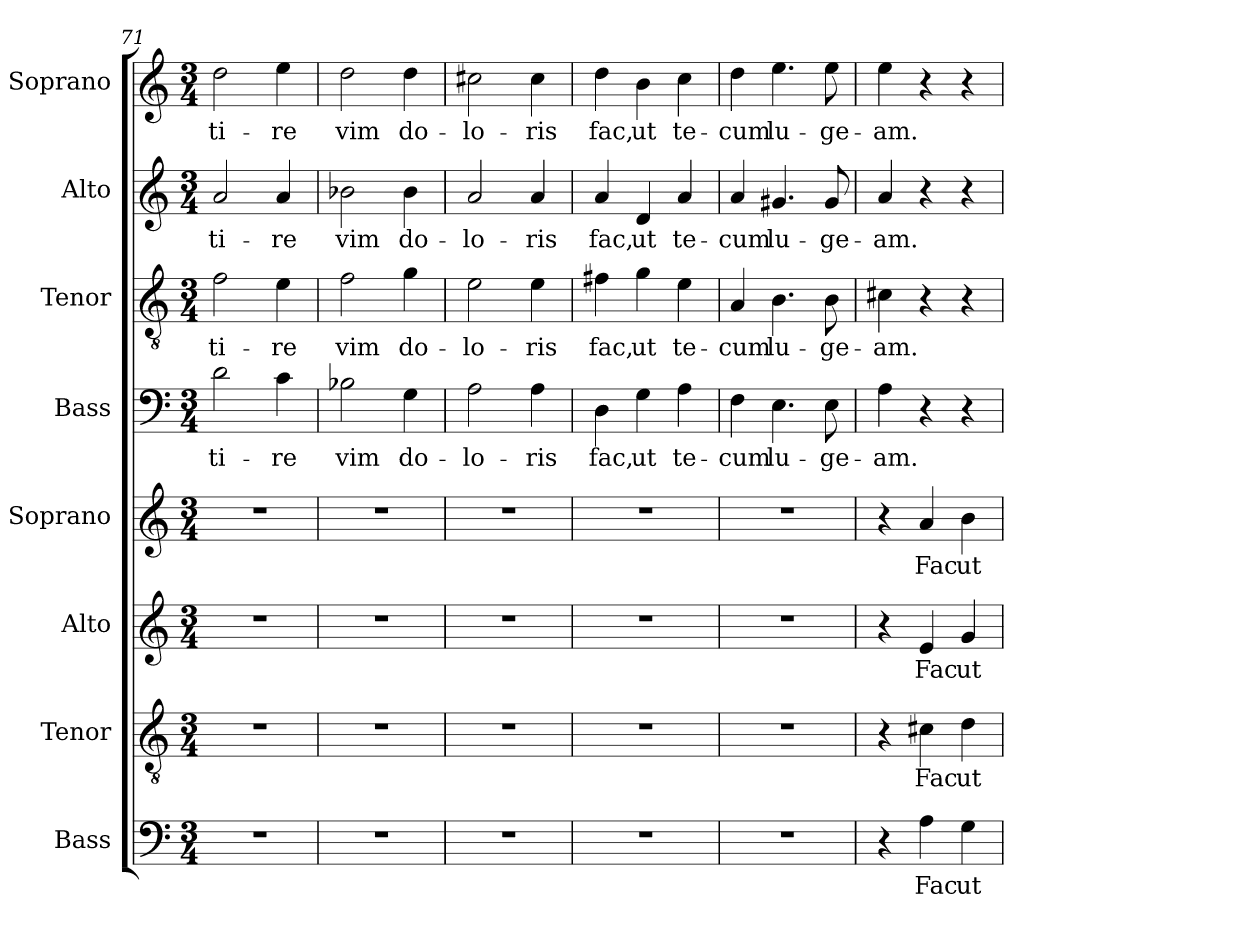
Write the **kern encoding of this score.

**kern	**text	**kern	**text	**kern	**text	**kern	**text	**kern	**text	**kern	**text	**kern	**text	**kern	**text
*part8	*part8	*part7	*part7	*part6	*part6	*part5	*part5	*part4	*part4	*part3	*part3	*part2	*part2	*part1	*part1
*staff8	*staff8	*staff7	*staff7	*staff6	*staff6	*staff5	*staff5	*staff4	*staff4	*staff3	*staff3	*staff2	*staff2	*staff1	*staff1
*I"Bass	*	*I"Tenor	*	*I"Alto	*	*I"Soprano	*	*I"Bass	*	*I"Tenor	*	*I"Alto	*	*I"Soprano	*
*clefF4	*	*clefGv2	*	*clefG2	*	*clefG2	*	*clefF4	*	*clefGv2	*	*clefG2	*	*clefG2	*
*k[]	*	*k[]	*	*k[]	*	*k[]	*	*k[]	*	*k[]	*	*k[]	*	*k[]	*
*C:	*	*C:	*	*C:	*	*C:	*	*C:	*	*C:	*	*C:	*	*C:	*
*M3/4	*	*M3/4	*	*M3/4	*	*M3/4	*	*M3/4	*	*M3/4	*	*M3/4	*	*M3/4	*
=71	=71	=71	=71	=71	=71	=71	=71	=71	=71	=71	=71	=71	=71	=71	=71
!LO:N:vis=1	!	!LO:N:vis=1	!	!LO:N:vis=1	!	!LO:N:vis=1	!	!	!	!	!	!	!	!	!
2.r	.	2.r	.	2.r	.	2.r	.	2d\	-ti-	2f\	-ti-	2a/	-ti-	2dd\	-ti-
.	.	.	.	.	.	.	.	4c\	-re	4e\	-re	4a/	-re	4ee\	-re
=72	=72	=72	=72	=72	=72	=72	=72	=72	=72	=72	=72	=72	=72	=72	=72
!LO:N:vis=1	!	!LO:N:vis=1	!	!LO:N:vis=1	!	!LO:N:vis=1	!	!	!	!	!	!	!	!	!
2.r	.	2.r	.	2.r	.	2.r	.	2B-X\	vim	2f\	vim	2b-X\	vim	2dd\	vim
.	.	.	.	.	.	.	.	4G\	do-	4g\	do-	4b-\	do-	4dd\	do-
=73	=73	=73	=73	=73	=73	=73	=73	=73	=73	=73	=73	=73	=73	=73	=73
!LO:N:vis=1	!	!LO:N:vis=1	!	!LO:N:vis=1	!	!LO:N:vis=1	!	!	!	!	!	!	!	!	!
2.r	.	2.r	.	2.r	.	2.r	.	2A\	-lo-	2e\	-lo-	2a/	-lo-	2cc#X\	-lo-
.	.	.	.	.	.	.	.	4A\	-ris	4e\	-ris	4a/	-ris	4cc#\	-ris
=74	=74	=74	=74	=74	=74	=74	=74	=74	=74	=74	=74	=74	=74	=74	=74
!LO:N:vis=1	!	!LO:N:vis=1	!	!LO:N:vis=1	!	!LO:N:vis=1	!	!	!	!	!	!	!	!	!
2.r	.	2.r	.	2.r	.	2.r	.	4D\	fac,	4f#X\	fac,	4a/	fac,	4dd\	fac,
.	.	.	.	.	.	.	.	4G\	ut	4g\	ut	4d/	ut	4b\	ut
.	.	.	.	.	.	.	.	4A\	te-	4e\	te-	4a/	te-	4cc\	te-
=75	=75	=75	=75	=75	=75	=75	=75	=75	=75	=75	=75	=75	=75	=75	=75
!LO:N:vis=1	!	!LO:N:vis=1	!	!LO:N:vis=1	!	!LO:N:vis=1	!	!	!	!	!	!	!	!	!
2.r	.	2.r	.	2.r	.	2.r	.	4F\	-cum	4A/	-cum	4a/	-cum	4dd\	-cum
.	.	.	.	.	.	.	.	4.E\	lu-	4.B\	lu-	4.g#X/	lu-	4.ee\	lu-
.	.	.	.	.	.	.	.	8E\	-ge-	8B\	-ge-	8g#/	-ge-	8ee\	-ge-
!!LO:PB:g=z
=76	=76	=76	=76	=76	=76	=76	=76	=76	=76	=76	=76	=76	=76	=76	=76
4r	.	4r	.	4r	.	4r	.	4A\	-am.	4c#X\	-am.	4a/	-am.	4ee\	-am.
4A\	Fac	4c#X\	Fac	4e/	Fac	4a/	Fac	4r	.	4r	.	4r	.	4r	.
4G\	ut	4d\	ut	4g/	ut	4b\	ut	4r	.	4r	.	4r	.	4r	.
=	=	=	=	=	=	=	=	=	=	=	=	=	=	=	=
*-	*-	*-	*-	*-	*-	*-	*-	*-	*-	*-	*-	*-	*-	*-	*-
